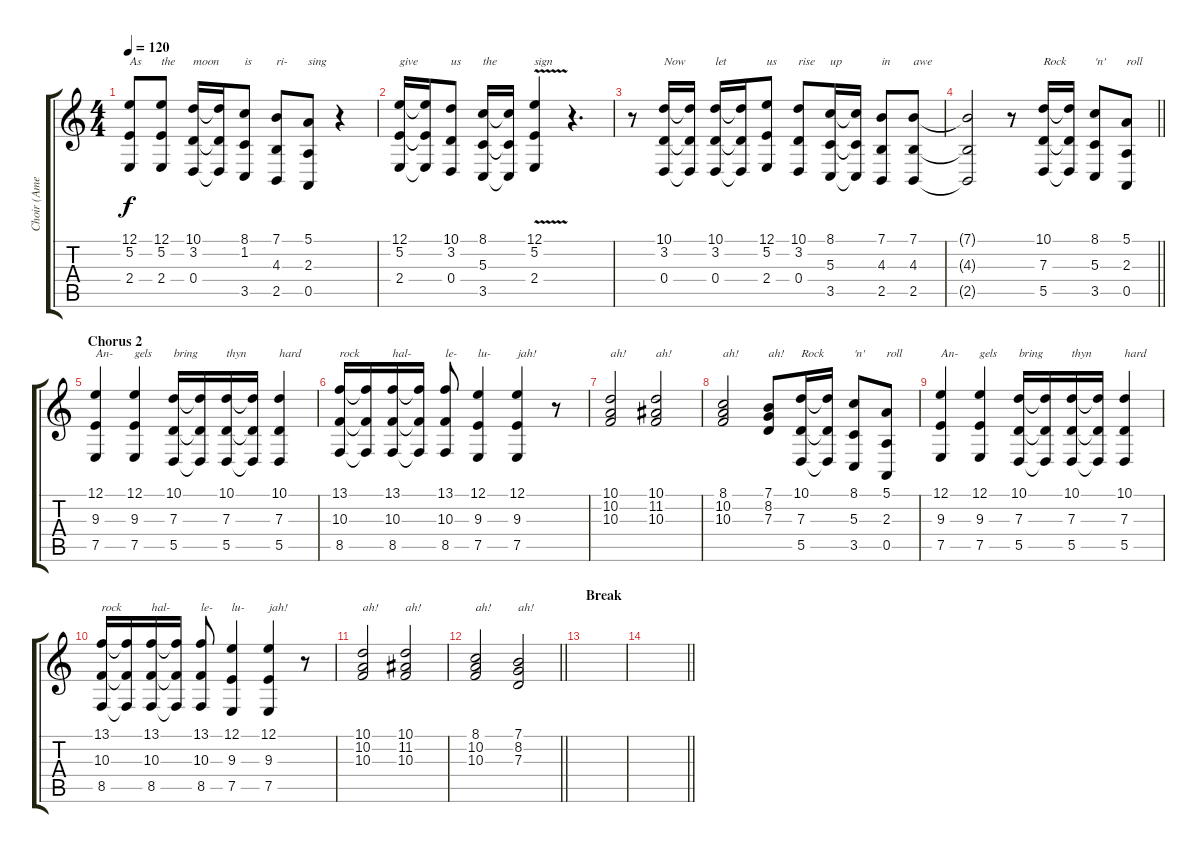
\track ("Choir (Amen Ra, Awa, Ox, Kita)" "Choir (Ame") {instrument choiraahs}
\staff {score tabs}
\tuning (E4 B3 G3 D3 A2 E2) {hide}
\ts (4 4)
\tempo 120
\clef g2
\ks c
(12.1 5.2 2.4).8{txt "As" dy f} (12.1 5.2 2.4).8{txt "the"} (10.1 3.2 0.4).16{txt "moon"} (10.1{t} 3.2{t} 0.4{t}).16 (8.1 1.2 3.5).8{txt "is"} (7.1 4.3 2.5).8{txt "ri-"} (5.1 2.3 0.5).8{txt "sing"} r.4 |
(12.1 5.2 2.4).16{txt "give"} (12.1{t} 5.2{t} 2.4{t}).16 (10.1 3.2 0.4).8{txt "us"} (8.1 5.3 3.5).16{txt "the"} (8.1{t} 5.3{t} 3.5{t}).16 (12.1 5.2 2.4{v}).4{txt "sign"} r.4{d} |
r.8 (10.1 3.2 0.4).16{txt "Now"} (10.1{t} 3.2{t} 0.4{t}).16 (10.1 3.2 0.4).16{txt "let"} (10.1{t} 3.2{t} 0.4{t}).16 (12.1 5.2 2.4).8{txt "us"} (10.1 3.2 0.4).8{txt "rise"} (8.1 5.3 3.5).16{txt "up"} (8.1{t} 5.3{t} 3.5{t}).16 (7.1 4.3 2.5).8{txt "in"} (7.1 4.3 2.5).8{txt "awe"} |
\barLineRight lightlight
(7.1{t} 4.3{t} 2.5{t}).2 r.8 (10.1 7.3 5.5).16{txt "Rock"} (10.1{t} 7.3{t} 5.5{t}).16 (8.1 5.3 3.5).8{txt "'n'"} (5.1 2.3 0.5).8{txt "roll"} |
\section ("" "Chorus 2")
(12.1 9.3 7.5).4{txt "An-"} (12.1 9.3 7.5).4{txt "gels"} (10.1 7.3 5.5).16{txt "bring"} (10.1{t} 7.3{t} 5.5{t}).16 (10.1 7.3 5.5).16{txt "thyn"} (10.1{t} 7.3{t} 5.5{t}).16 (10.1 7.3 5.5).4{txt "hard"} |
(13.1 10.3 8.5).16{txt "rock"} (13.1{t} 10.3{t} 8.5{t}).16 (13.1 10.3 8.5).16{txt "hal-"} (13.1{t} 10.3{t} 8.5{t}).16 (13.1 10.3 8.5).8{txt "le-"} (12.1 9.3 7.5).4{txt "lu-"} (12.1 9.3 7.5).4{txt "jah!"} r.8 |
(10.1 10.2 10.3).2{txt "ah!"} (10.1 11.2 10.3).2{txt "ah!"} |
(8.1 10.2 10.3).2{txt "ah!"} (7.1 8.2 7.3).8{txt "ah!"} (10.1 7.3 5.5).16{txt "Rock"} (10.1{t} 7.3{t} 5.5{t}).16 (8.1 5.3 3.5).8{txt "'n'"} (5.1 2.3 0.5).8{txt "roll"} |
(12.1 9.3 7.5).4{txt "An-"} (12.1 9.3 7.5).4{txt "gels"} (10.1 7.3 5.5).16{txt "bring"} (10.1{t} 7.3{t} 5.5{t}).16 (10.1 7.3 5.5).16{txt "thyn"} (10.1{t} 7.3{t} 5.5{t}).16 (10.1 7.3 5.5).4{txt "hard"} |
(13.1 10.3 8.5).16{txt "rock"} (13.1{t} 10.3{t} 8.5{t}).16 (13.1 10.3 8.5).16{txt "hal-"} (13.1{t} 10.3{t} 8.5{t}).16 (13.1 10.3 8.5).8{txt "le-"} (12.1 9.3 7.5).4{txt "lu-"} (12.1 9.3 7.5).4{txt "jah!"} r.8 |
(10.1 10.2 10.3).2{txt "ah!"} (10.1 11.2 10.3).2{txt "ah!"} |
\barLineRight lightlight
(8.1 10.2 10.3).2{txt "ah!"} (7.1 8.2 7.3).2{txt "ah!"} |
\section ("" "Break")
|
\barLineRight lightlight
